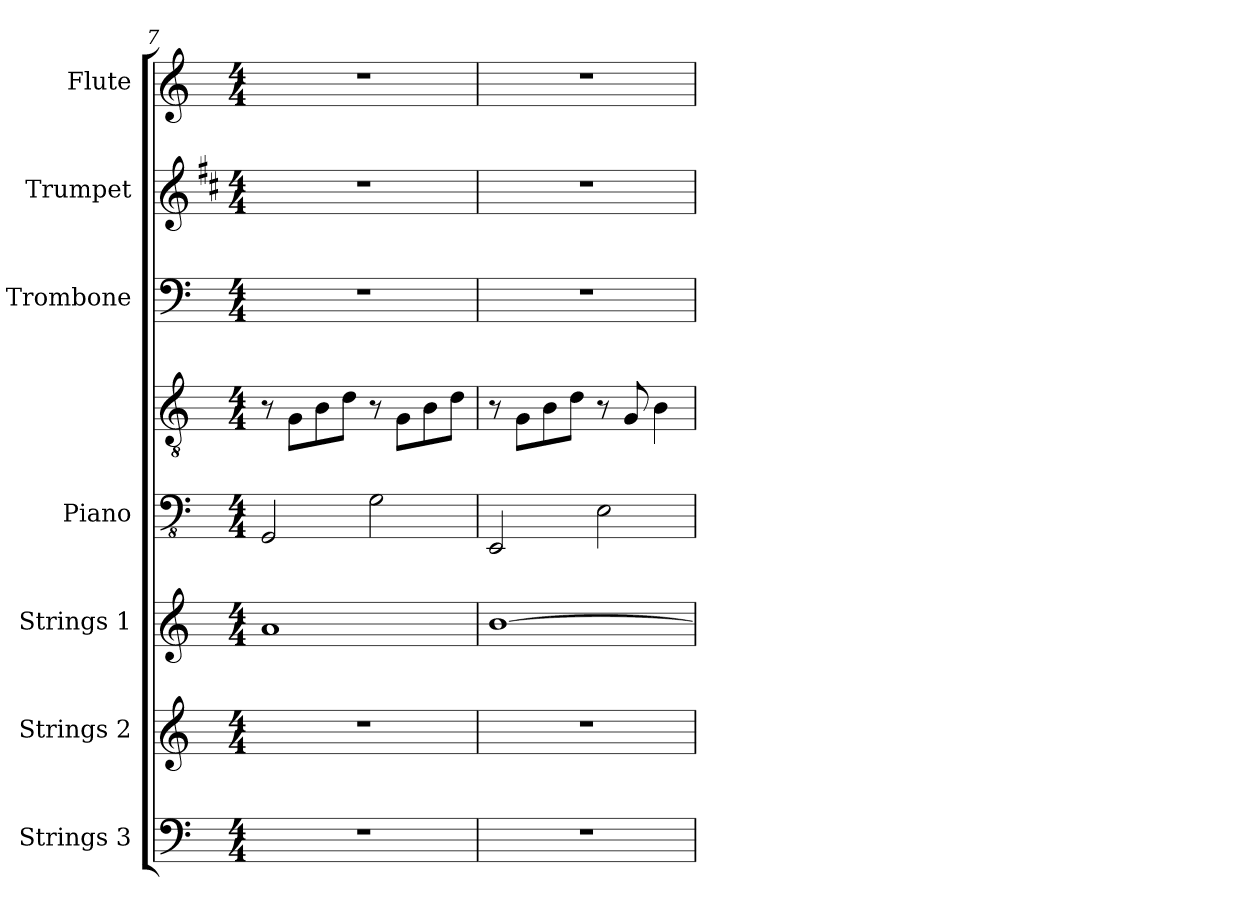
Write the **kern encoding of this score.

**kern	**kern	**kern	**kern	**kern	**kern	**kern	**kern
*part7	*part6	*part5	*part4	*part4	*part3	*part2	*part1
*staff8	*staff7	*staff6	*staff5	*staff4	*staff3	*staff2	*staff1
*I"Strings 3	*I"Strings 2	*I"Strings 1	*I"Piano	*	*I"Trombone	*I"Trumpet	*I"Flute
*I'St. 3	*I'St. 2	*I'St. 1	*I'Pno.	*	*I'Tbn.	*I'Tpt.	*I'Fl.
*clefF4	*clefG2	*clefG2	*clefFv4	*clefGv2	*clefF4	*clefG2	*clefG2
*	*	*	*	*	*	*ITrd1c2	*
*k[]	*k[]	*k[]	*k[]	*k[]	*k[]	*k[]	*k[]
*M4/4	*M4/4	*M4/4	*M4/4	*M4/4	*M4/4	*M4/4	*M4/4
=7	=7	=7	=7	=7	=7	=7	=7
1r	1r	1a	2GGG/	8r	1r	1r	1r
.	.	.	.	8G\L	.	.	.
.	.	.	.	8B\	.	.	.
.	.	.	.	8d\J	.	.	.
.	.	.	2GG\	8r	.	.	.
.	.	.	.	8G\L	.	.	.
.	.	.	.	8B\	.	.	.
.	.	.	.	8d\J	.	.	.
=8	=8	=8	=8	=8	=8	=8	=8
1r	1r	[1b	2EEE/	8r	1r	1r	1r
.	.	.	.	8G\L	.	.	.
.	.	.	.	8B\	.	.	.
.	.	.	.	8d\J	.	.	.
.	.	.	2EE\	8r	.	.	.
.	.	.	.	8G/	.	.	.
.	.	.	.	4B\	.	.	.
=	=	=	=	=	=	=	=
*-	*-	*-	*-	*-	*-	*-	*-
